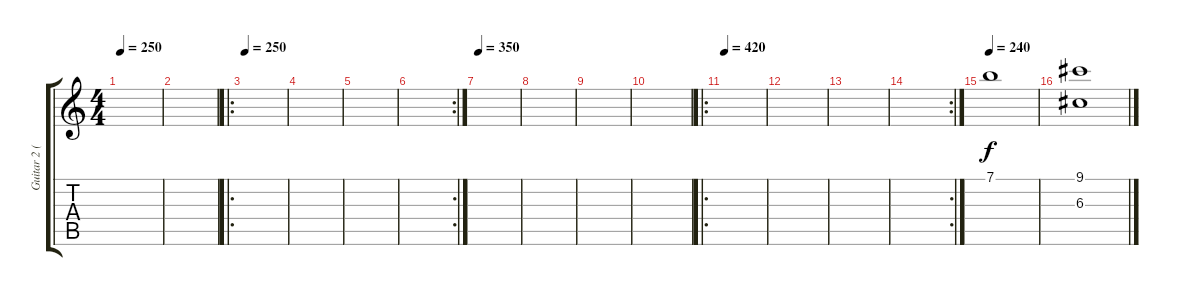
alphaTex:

\track ("Guitar 2 (accoustic)" "Guitar 2 (") {instrument acousticguitarsteel}
\staff {score tabs}
\tuning (E4 B3 G3 D3 A2 E2) {hide}
\ts (4 4)
\tempo 250
\clef g2
\ks c
|
|
\ro
\tempo 250
|
|
|
\rc 2
|
\tempo 350
|
|
|
|
\ro
\tempo 420
|
|
|
\rc 2
|
\tempo 240
7.1.1{dy f} |
(9.1 6.3).1
